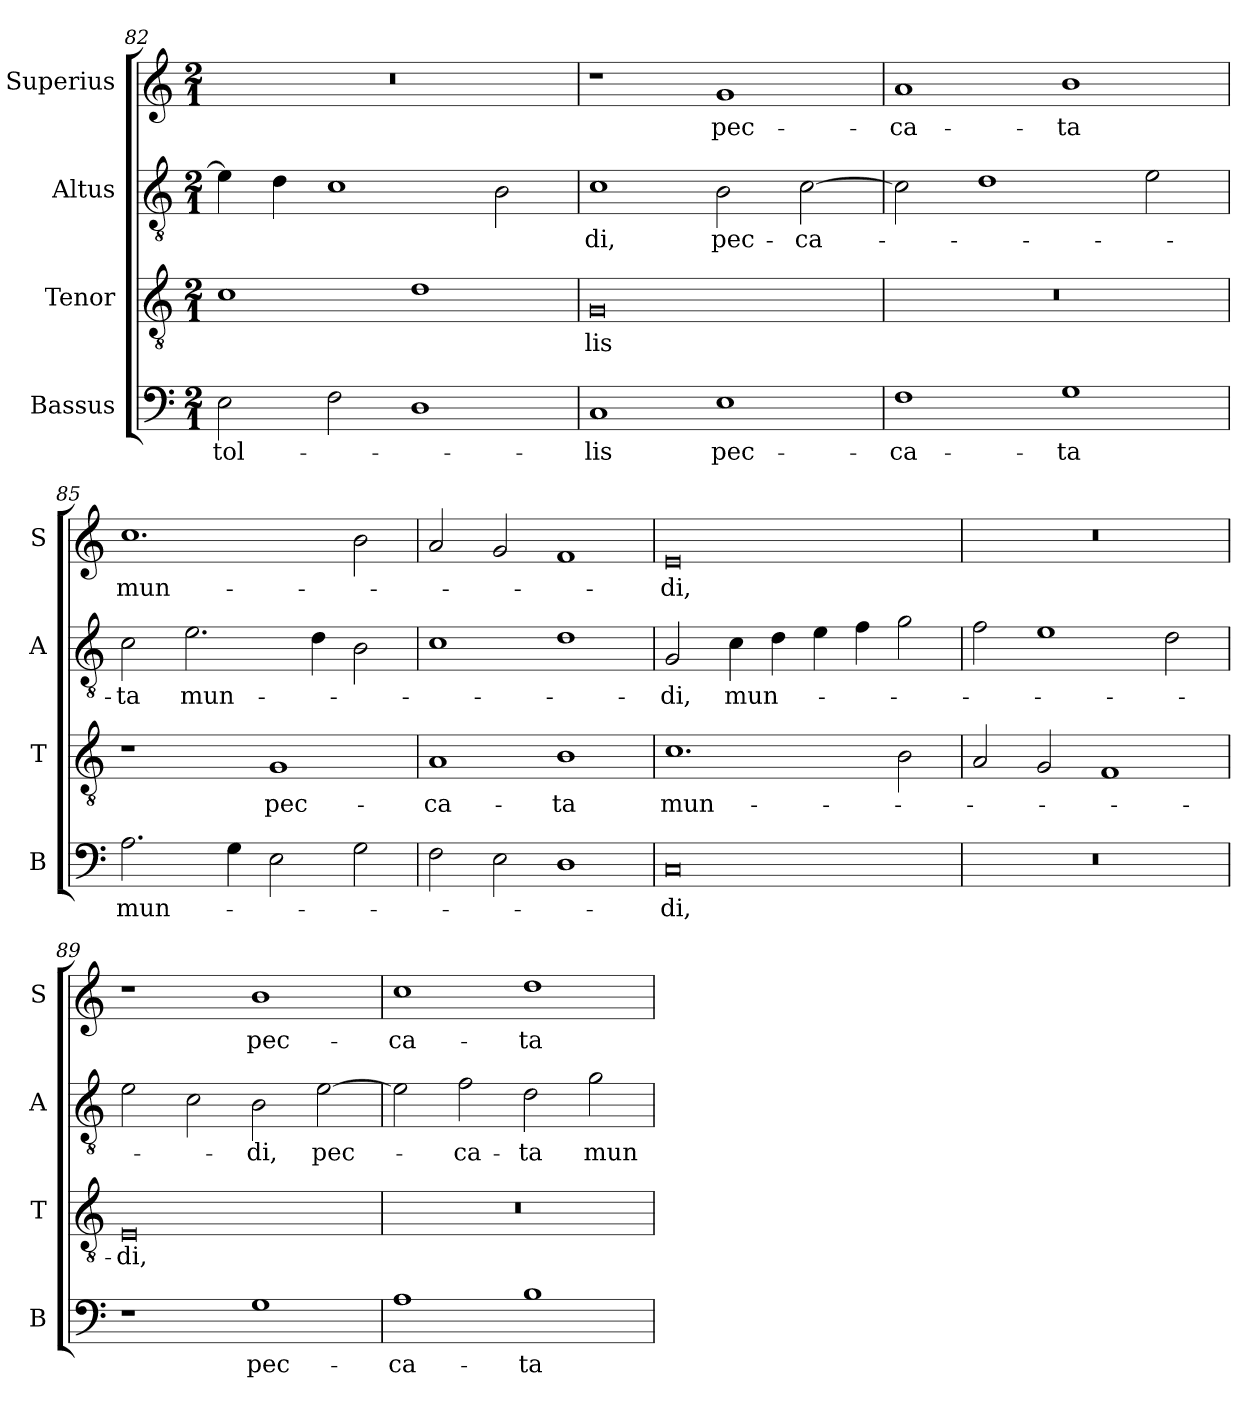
**kern	**text	**kern	**text	**kern	**text	**kern	**text
*part4	*part4	*part3	*part3	*part2	*part2	*part1	*part1
*staff4	*staff4	*staff3	*staff3	*staff2	*staff2	*staff1	*staff1
*I"Bassus	*	*I"Tenor	*	*I"Altus	*	*I"Superius	*
*I'B	*	*I'T	*	*I'A	*	*I'S	*
*clefF4	*	*clefGv2	*	*clefGv2	*	*clefG2	*
*k[]	*	*k[]	*	*k[]	*	*k[]	*
*M2/1	*	*M2/1	*	*M2/1	*	*M2/1	*
=82	=82	=82	=82	=82	=82	=82	=82
2E\	tol-	1c	.	4e\]	.	0r	.
.	.	.	.	4d\	.	.	.
2F\	.	.	.	1c	.	.	.
1D	.	1d	.	.	.	.	.
.	.	.	.	2B\	.	.	.
=83	=83	=83	=83	=83	=83	=83	=83
1C	-lis	0G	-lis	1c	-di,	1r	.
1E	pec-	.	.	2B\	pec-	1g	pec-
.	.	.	.	[2c\	-ca-	.	.
=84	=84	=84	=84	=84	=84	=84	=84
1F	-ca-	0r	.	2c\]	.	1a	-ca-
.	.	.	.	1d	.	.	.
1G	-ta	.	.	.	.	1b	-ta
.	.	.	.	2e\	.	.	.
=85	=85	=85	=85	=85	=85	=85	=85
2.A\	mun-	1r	.	2c\	-ta	1.cc	mun-
.	.	.	.	2.e\	mun-	.	.
4G\	.	.	.	.	.	.	.
2E\	.	1G	pec-	.	.	.	.
.	.	.	.	4d\	.	.	.
2G\	.	.	.	2B\	.	2b\	.
=86	=86	=86	=86	=86	=86	=86	=86
2F\	.	1A	-ca-	1c	.	2a/	.
2E\	.	.	.	.	.	2g/	.
1D	.	1B	-ta	1d	.	1f	.
=87	=87	=87	=87	=87	=87	=87	=87
0C	-di,	1.c	mun-	2G/	-di,	0e	-di,
.	.	.	.	4c\	mun-	.	.
.	.	.	.	4d\	.	.	.
.	.	.	.	4e\	.	.	.
.	.	.	.	4f\	.	.	.
.	.	2B\	.	2g\	.	.	.
=88	=88	=88	=88	=88	=88	=88	=88
0r	.	2A/	.	2f\	.	0r	.
.	.	2G/	.	1e	.	.	.
.	.	1F	.	.	.	.	.
.	.	.	.	2d\	.	.	.
=89	=89	=89	=89	=89	=89	=89	=89
1r	.	0E	-di,	2e\	.	1r	.
.	.	.	.	2c\	.	.	.
1G	pec-	.	.	2B\	-di,	1b	pec-
.	.	.	.	[2e\	pec-	.	.
=90	=90	=90	=90	=90	=90	=90	=90
1A	-ca-	0r	.	2e\]	.	1cc	-ca-
.	.	.	.	2f\	-ca-	.	.
1B	-ta	.	.	2d\	-ta	1dd	-ta
.	.	.	.	2g\	mun-	.	.
=	=	=	=	=	=	=	=
*-	*-	*-	*-	*-	*-	*-	*-
